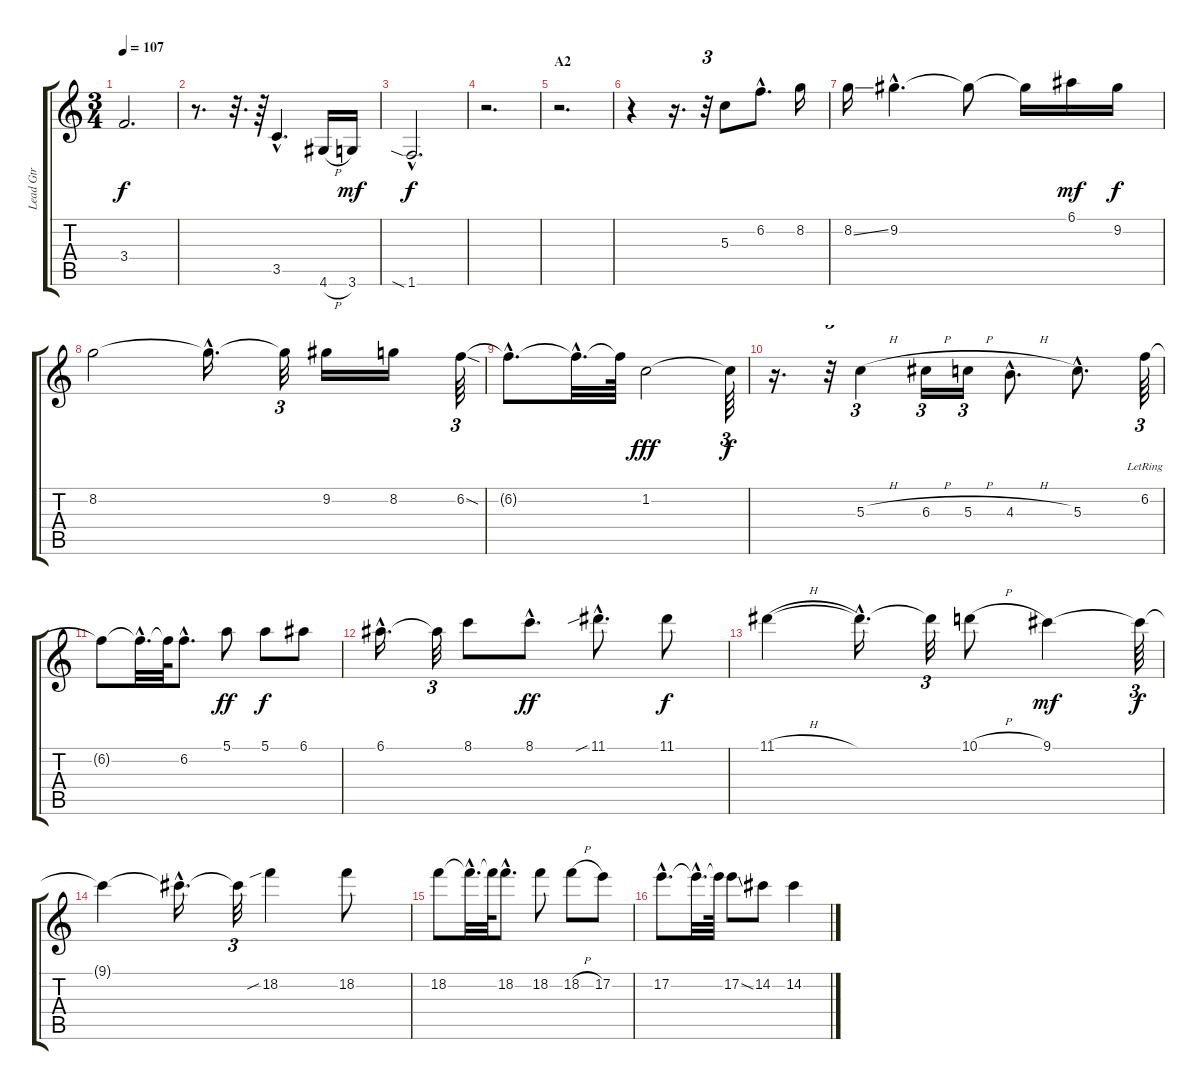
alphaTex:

\track ("Lead Gtr" "Lead Gtr") {instrument overdrivenguitar}
\staff {score tabs}
\tuning (E4 B3 G3 D3 A2 E2) {hide}
\ts (3 4)
\tempo 107
\clef g2
\ks c
3.4.2{d dy f} |
r.8{d} r.32{d} r.64 3.5{hac}.4{d} 4.6{h}.16 3.6.16{dy mf} |
1.6{sia hac}.2{d dy f} |
r.2{d} |
\section ("" "A2")
r.2{d} |
r.4 r.16{d} r.32{tu (3 2)} 5.3.8 6.2{hac}.8{d} 8.2.16 |
8.2{ss}.16 9.2{hac}.4{d} 9.2{t}.8 9.2{t}.16 6.1.16{dy mf} 9.2.16{dy f} |
8.2.2 8.2{hac t}.16{d} 8.2{t}.32{tu (3 2)} 9.2.16 8.2.16 6.2{sod}.64{tu (3 2)} |
6.2{hac t}.8{d} 6.2{hac t}.32{d} 6.2{t}.64 1.2.2{dy fff} 1.2{t}.64{tu (3 2) dy f} |
r.16{d} r.32{tu (3 2)} 5.3{h}.4{tu (3 2)} 6.3{h}.16{tu (3 2)} 5.3{h}.16{tu (3 2)} 4.3{h hac}.8{d} 5.3{hac}.8{d} 6.2{lr}.64{tu (3 2)} |
6.2{t}.8 6.2{hac t}.32{d} 6.2{t}.64 6.2{hac}.8{d} 5.1.8{dy ff} 5.1.8{dy f} 6.1.8 |
6.1{hac}.16{d} 6.1{t}.32{tu (3 2)} 8.1.8 8.1{hac}.8{d dy ff} 11.1{sib hac}.8{d} 11.1.8{dy f} |
11.1{h}.4 11.1{hac t}.16{d} 11.1{t}.32{tu (3 2)} 10.1{h}.8 9.1.4{dy mf} 9.1{t}.64{tu (3 2) dy f} |
9.1{t}.4 9.1{hac t}.16{d} 9.1{t}.32{tu (3 2)} 18.2{sib}.4 18.2.8 |
18.2.8 18.2{hac t}.32{d} 18.2{t}.64 18.2{hac}.8{d} 18.2.8 18.2{h}.8 17.2.8 |
17.2{hac}.8{d} 17.2{hac t}.32{d} 17.2{t}.64 17.2{ss}.8 14.2.8 14.2.4
